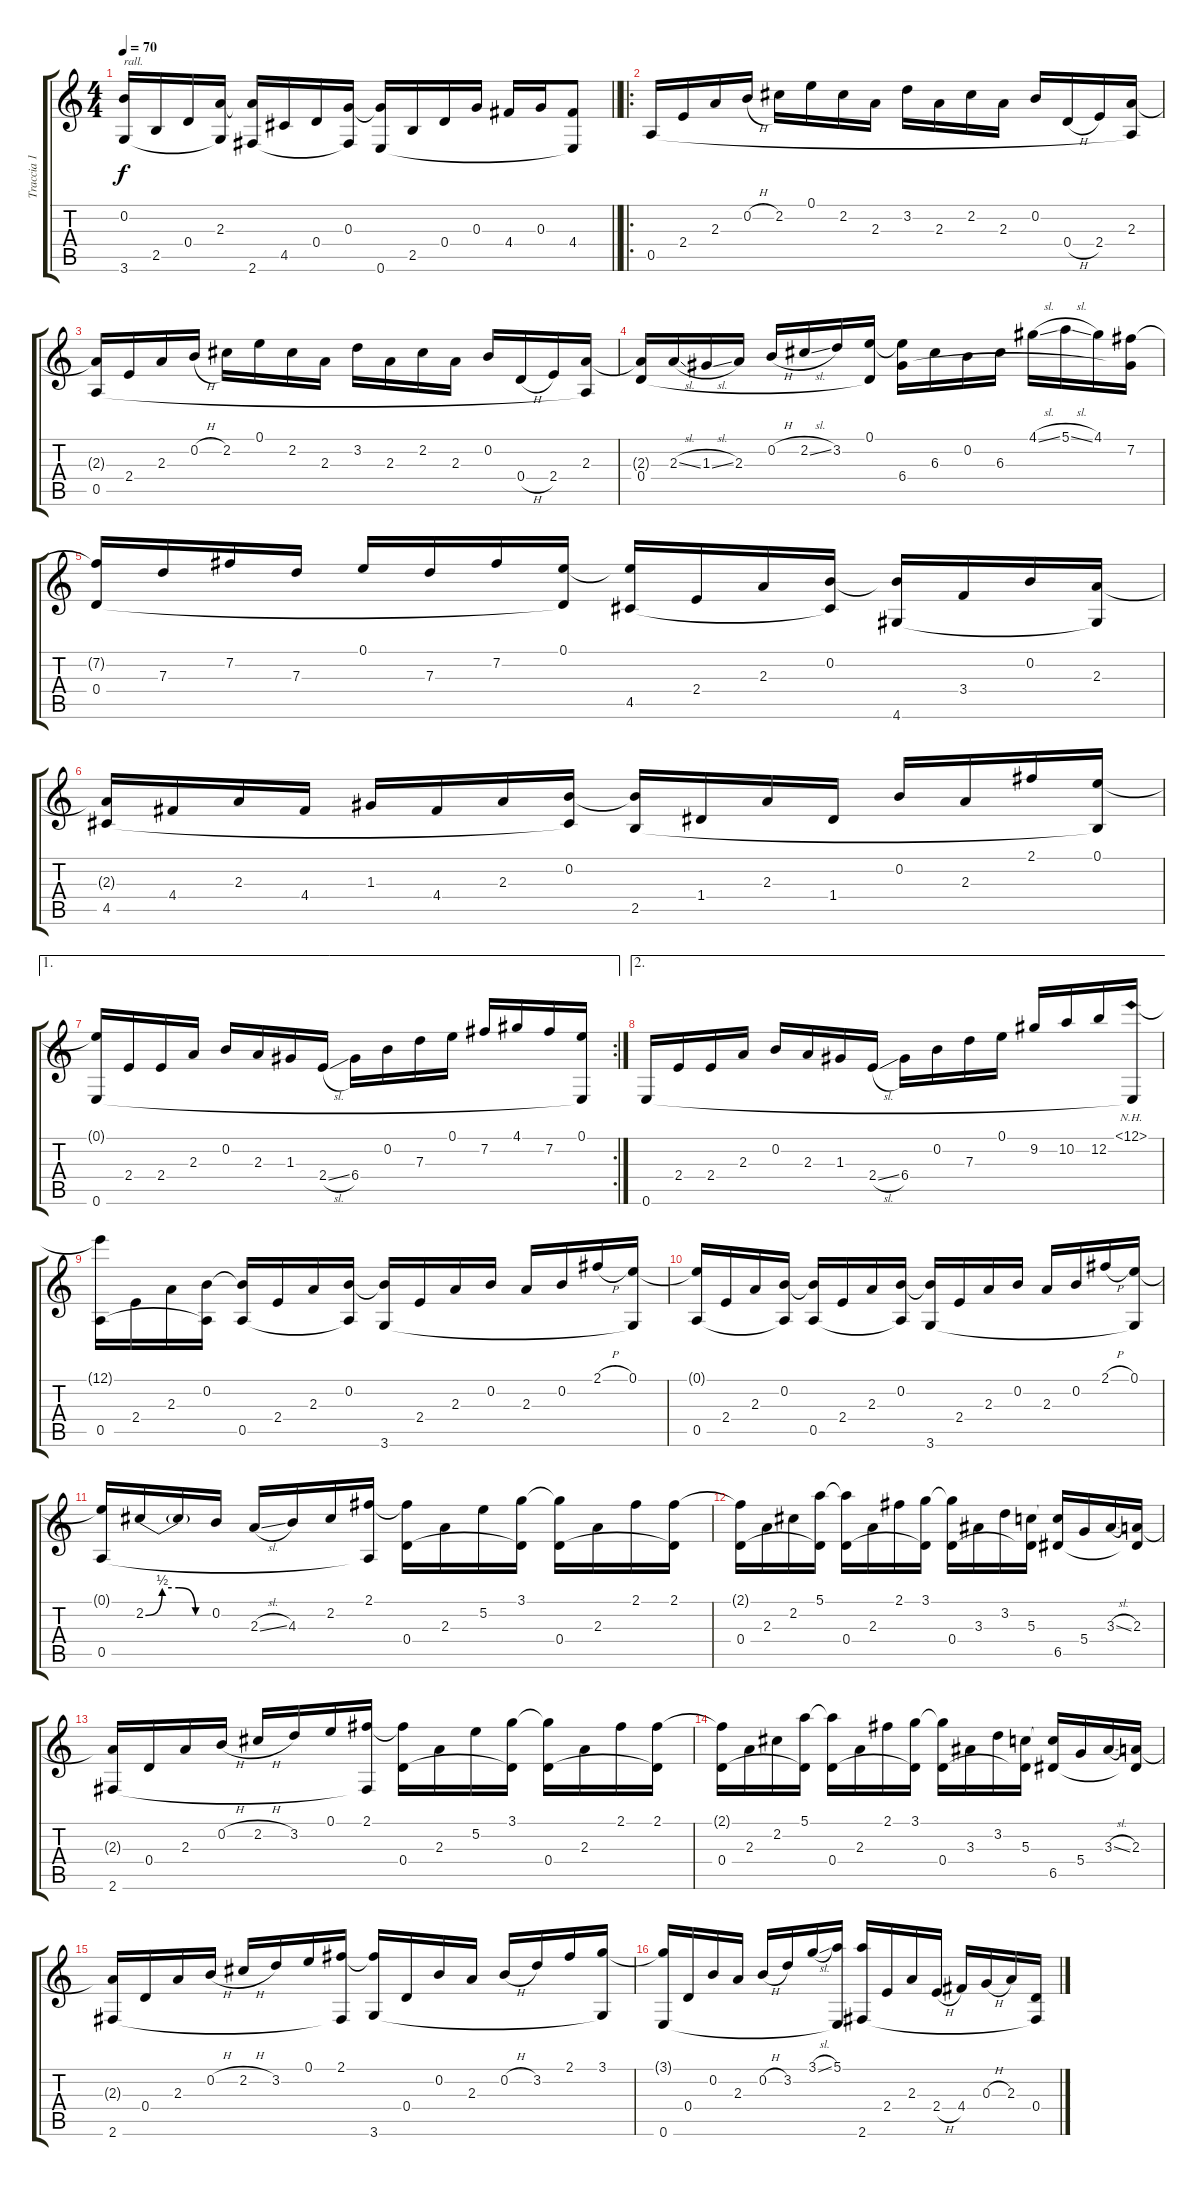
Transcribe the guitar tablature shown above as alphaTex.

\track ("Traccia 1" "Traccia 1") {instrument acousticguitarnylon}
\staff {score tabs}
\tuning (E4 B3 G3 D3 A2 E2) {hide}
\ts (4 4)
\tempo 70
\clef g2
\barLineRight lightlight
\ks c
(0.2{t} 3.6).16{txt "rall." dy f} 2.5.16 0.4.16 (2.3 3.6{t}).16 (2.3{t} 2.6).16 4.5.16 0.4.16 (0.3 2.6{t}).16 (0.3{t} 0.6).16 2.5.16 0.4.16 0.3.16 4.4.16 0.3.16 (4.4 0.6{t}).8 |
\ro
0.5.16 2.4.16 2.3.16 0.2{h}.16 2.2.16 0.1.16 2.2.16 2.3.16 3.2.16 2.3.16 2.2.16 2.3.16 0.2.16 0.4{h}.16 2.4.16 (2.3 0.5{t}).16 |
(2.3{t} 0.5).16 2.4.16 2.3.16 0.2{h}.16 2.2.16 0.1.16 2.2.16 2.3.16 3.2.16 2.3.16 2.2.16 2.3.16 0.2.16 0.4{h}.16 2.4.16 (2.3 0.5{t}).16 |
(2.3{t} 0.4).16 2.3{sl}.16 1.3{sl}.16 2.3.16 0.2{h}.16 2.2{sl}.16 3.2.16 (0.1 0.4{t}).16 (0.1{t} 6.4).16 6.3.16 0.2.16 6.3.16 4.1{sl}.16 5.1{sl}.16 4.1.16 (7.2 6.4{t}).16 |
(7.2{t} 0.4).16 7.3.16 7.2.16 7.3.16 0.1.16 7.3.16 7.2.16 (0.1 0.4{t}).16 (0.1{t} 4.5).16 2.4.16 2.3.16 (0.2 4.5{t}).16 (0.2{t} 4.6).16 3.4.16 0.2.16 (2.3 4.6{t}).16 |
(2.3{t} 4.5).16 4.4.16 2.3.16 4.4.16 1.3.16 4.4.16 2.3.16 (0.2 4.5{t}).16 (0.2{t} 2.5).16 1.4.16 2.3.16 1.4.16 0.2.16 2.3.16 2.1.16 (0.1 2.5{t}).16 |
\ae 1
\rc 2
(0.1{t} 0.6).16 2.4.16 2.4.16 2.3.16 0.2.16 2.3.16 1.3.16 2.4{sl}.16 6.4.16 0.2.16 7.3.16 0.1.16 7.2.16 4.1.16 7.2.16 (0.1 0.6{t}).16 |
\ae 2
0.6.16 2.4.16 2.4.16 2.3.16 0.2.16 2.3.16 1.3.16 2.4{sl}.16 6.4.16 0.2.16 7.3.16 0.1.16 9.2.16 10.2.16 12.2.16 (12.1{nh} 0.6{t}).16 |
(12.1{t} 0.5).16 2.4.16 2.3.16 (0.2 0.5{t}).16 (0.2{t} 0.5).16 2.4.16 2.3.16 (0.2 0.5{t}).16 (0.2{t} 3.6).16 2.4.16 2.3.16 0.2.16 2.3.16 0.2.16 2.1{h}.16 (0.1 3.6{t}).16 |
(0.1{t} 0.5).16 2.4.16 2.3.16 (0.2 0.5{t}).16 (0.2{t} 0.5).16 2.4.16 2.3.16 (0.2 0.5{t}).16 (0.2{t} 3.6).16 2.4.16 2.3.16 0.2.16 2.3.16 0.2.16 2.1{h}.16 (0.1 3.6{t}).16 |
(0.1{t} 0.5).16 2.2{be (custom 0 0 15 2 30 2 45 0 60 0)}.16 2.2{t}.16 0.2.16 2.3{sl}.16 4.3.16 2.2.16 (2.1 0.5{t}).16 (2.1{t} 0.4).16 2.3.16 5.2.16 (3.1 0.4{t}).16 (3.1{t} 0.4).16 2.3.16 2.1.16 (2.1 0.4{t}).16 |
(2.1{t} 0.4).16 2.3.16 2.2.16 (5.1 0.4{t}).16 (5.1{t} 0.4).16 2.3.16 2.1.16 (3.1 0.4{t}).16 (3.1{t} 0.4).16 3.3.16 3.2.16 (5.3 0.4{t}).16 (5.3{t} 6.5).16 5.4.16 3.3{sl}.16 (2.3 6.5{t}).16 |
(2.3{t} 2.6).16 0.4.16 2.3.16 0.2{h}.16 2.2{h}.16 3.2.16 0.1.16 (2.1 2.6{t}).16 (2.1{t} 0.4).16 2.3.16 5.2.16 (3.1 0.4{t}).16 (3.1{t} 0.4).16 2.3.16 2.1.16 (2.1 0.4{t}).16 |
(2.1{t} 0.4).16 2.3.16 2.2.16 (5.1 0.4{t}).16 (5.1{t} 0.4).16 2.3.16 2.1.16 (3.1 0.4{t}).16 (3.1{t} 0.4).16 3.3.16 3.2.16 (5.3 0.4{t}).16 (5.3{t} 6.5).16 5.4.16 3.3{sl}.16 (2.3 6.5{t}).16 |
(2.3{t} 2.6).16 0.4.16 2.3.16 0.2{h}.16 2.2{h}.16 3.2.16 0.1.16 (2.1 2.6{t}).16 (2.1{t} 3.6).16 0.4.16 0.2.16 2.3.16 0.2{h}.16 3.2.16 2.1.16 (3.1 3.6{t}).16 |
(3.1{t} 0.6).16 0.4.16 0.2.16 2.3.16 0.2{h}.16 3.2.16 3.1{sl}.16 (5.1 0.6{t}).16 (5.1{t} 2.6).16 2.4.16 2.3.16 2.4{h}.16 4.4.16 0.3{h}.16 2.3.16 (0.4 2.6{t}).16
